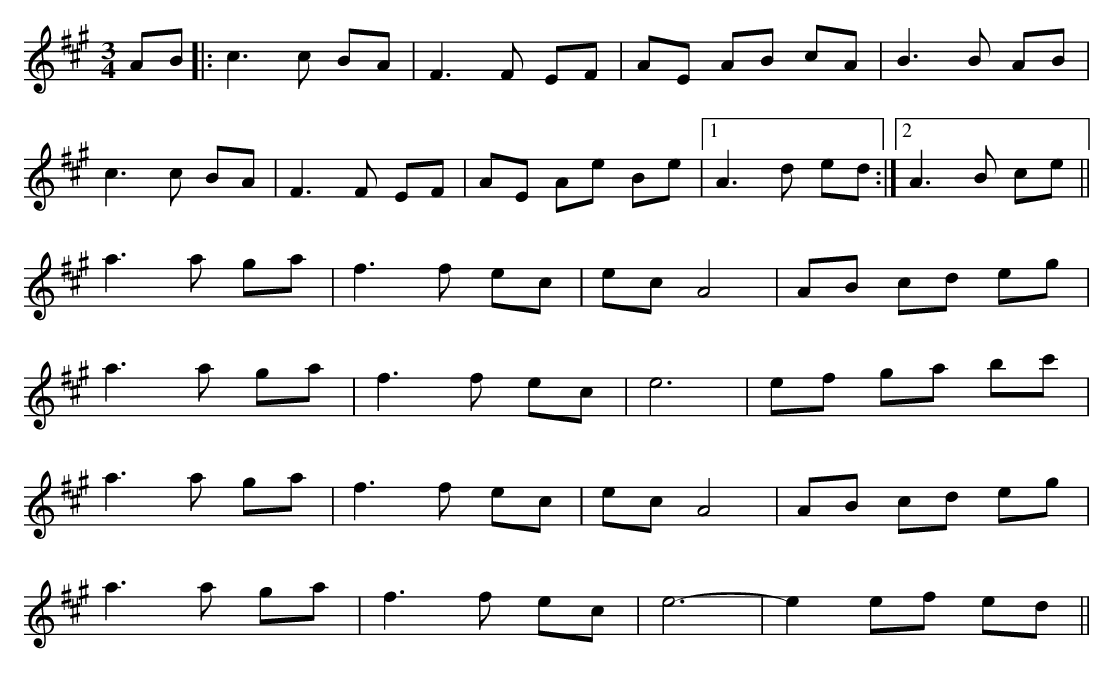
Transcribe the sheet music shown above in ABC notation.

X:1
M:3/4
K:A
AB |: c3 c BA | F3 F EF | AE AB cA | B3 B AB |
c3 c BA | F3 F EF | AE Ae Be |1 A3 d ed :|2 A3 B ce ||
a3 a ga | f3 f ec | ec A4 | AB cd eg |
a3 a ga | f3 f ec | e6 | ef ga bc' |
a3 a ga | f3 f ec | ec A4 | AB cd eg |
a3 a ga | f3 f ec | e6- | e2 ef ed ||
